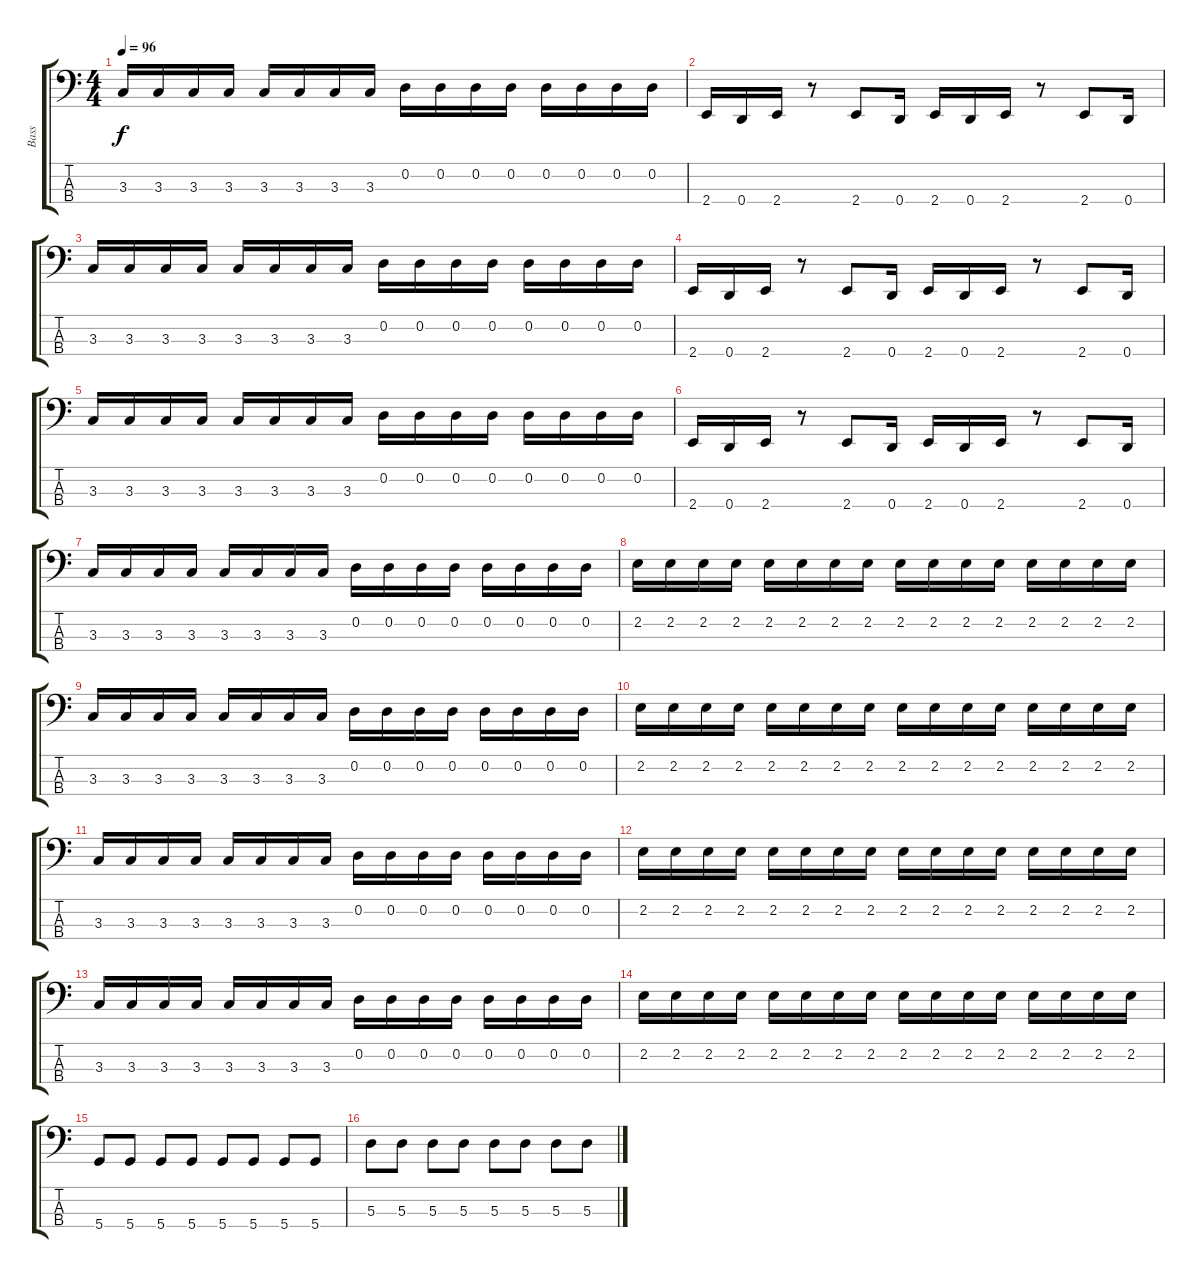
\track ("Bass" "Bass") {instrument electricbassfinger}
\staff {score tabs}
\tuning (G2 D2 A1 D1) {hide}
\ts (4 4)
\tempo 96
\clef f4
\ks c
3.3.16{dy f} 3.3.16 3.3.16 3.3.16 3.3.16 3.3.16 3.3.16 3.3.16 0.2.16 0.2.16 0.2.16 0.2.16 0.2.16 0.2.16 0.2.16 0.2.16 |
2.4.16 0.4.16 2.4.16 r.8 2.4.8 0.4.16 2.4.16 0.4.16 2.4.16 r.8 2.4.8 0.4.16 |
3.3.16 3.3.16 3.3.16 3.3.16 3.3.16 3.3.16 3.3.16 3.3.16 0.2.16 0.2.16 0.2.16 0.2.16 0.2.16 0.2.16 0.2.16 0.2.16 |
2.4.16 0.4.16 2.4.16 r.8 2.4.8 0.4.16 2.4.16 0.4.16 2.4.16 r.8 2.4.8 0.4.16 |
3.3.16 3.3.16 3.3.16 3.3.16 3.3.16 3.3.16 3.3.16 3.3.16 0.2.16 0.2.16 0.2.16 0.2.16 0.2.16 0.2.16 0.2.16 0.2.16 |
2.4.16 0.4.16 2.4.16 r.8 2.4.8 0.4.16 2.4.16 0.4.16 2.4.16 r.8 2.4.8 0.4.16 |
3.3.16 3.3.16 3.3.16 3.3.16 3.3.16 3.3.16 3.3.16 3.3.16 0.2.16 0.2.16 0.2.16 0.2.16 0.2.16 0.2.16 0.2.16 0.2.16 |
2.2.16 2.2.16 2.2.16 2.2.16 2.2.16 2.2.16 2.2.16 2.2.16 2.2.16 2.2.16 2.2.16 2.2.16 2.2.16 2.2.16 2.2.16 2.2.16 |
3.3.16 3.3.16 3.3.16 3.3.16 3.3.16 3.3.16 3.3.16 3.3.16 0.2.16 0.2.16 0.2.16 0.2.16 0.2.16 0.2.16 0.2.16 0.2.16 |
2.2.16 2.2.16 2.2.16 2.2.16 2.2.16 2.2.16 2.2.16 2.2.16 2.2.16 2.2.16 2.2.16 2.2.16 2.2.16 2.2.16 2.2.16 2.2.16 |
3.3.16 3.3.16 3.3.16 3.3.16 3.3.16 3.3.16 3.3.16 3.3.16 0.2.16 0.2.16 0.2.16 0.2.16 0.2.16 0.2.16 0.2.16 0.2.16 |
2.2.16 2.2.16 2.2.16 2.2.16 2.2.16 2.2.16 2.2.16 2.2.16 2.2.16 2.2.16 2.2.16 2.2.16 2.2.16 2.2.16 2.2.16 2.2.16 |
3.3.16 3.3.16 3.3.16 3.3.16 3.3.16 3.3.16 3.3.16 3.3.16 0.2.16 0.2.16 0.2.16 0.2.16 0.2.16 0.2.16 0.2.16 0.2.16 |
2.2.16 2.2.16 2.2.16 2.2.16 2.2.16 2.2.16 2.2.16 2.2.16 2.2.16 2.2.16 2.2.16 2.2.16 2.2.16 2.2.16 2.2.16 2.2.16 |
5.4.8 5.4.8 5.4.8 5.4.8 5.4.8 5.4.8 5.4.8 5.4.8 |
5.3.8 5.3.8 5.3.8 5.3.8 5.3.8 5.3.8 5.3.8 5.3.8
